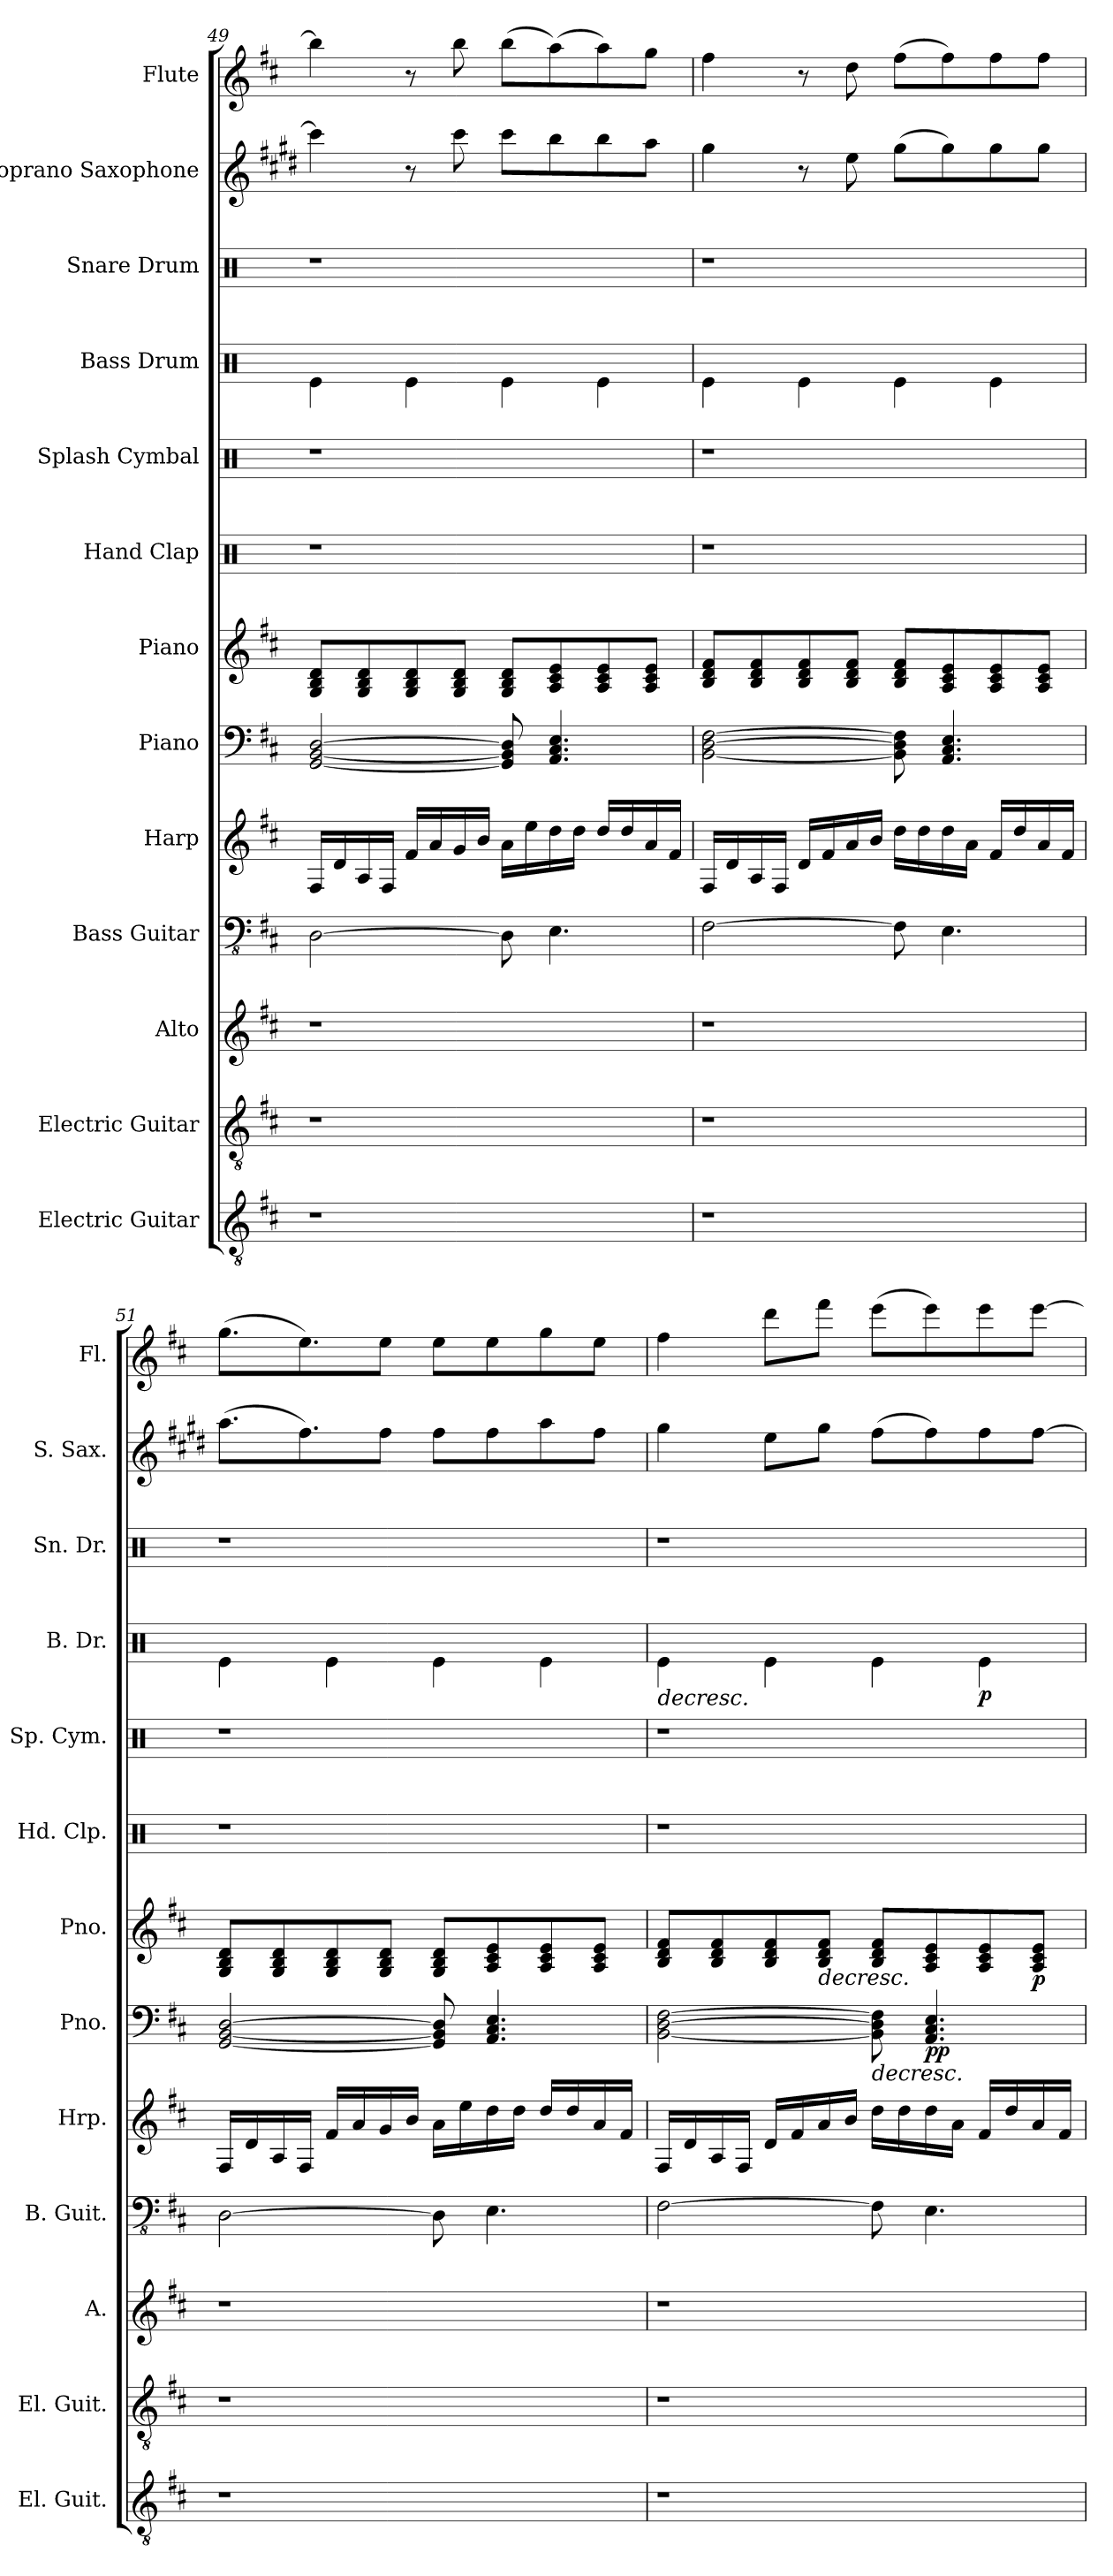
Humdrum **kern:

**kern	**kern	**kern	**kern	**kern	**kern	**dynam	**kern	**dynam	**kern	**kern	**kern	**dynam	**kern	**kern	**kern
*part13	*part12	*part11	*part10	*part9	*part8	*part8	*part7	*part7	*part6	*part5	*part4	*part4	*part3	*part2	*part1
*staff13	*staff12	*staff11	*staff10	*staff9	*staff8	*staff8	*staff7	*staff7	*staff6	*staff5	*staff4	*staff4	*staff3	*staff2	*staff1
*I"Electric Guitar	*I"Electric Guitar	*I"Alto	*I"Bass Guitar	*I"Harp	*I"Piano	*	*I"Piano	*	*I"Hand Clap	*I"Splash Cymbal	*I"Bass Drum	*	*I"Snare Drum	*I"Soprano Saxophone	*I"Flute
*I'El. Guit.	*I'El. Guit.	*I'A.	*I'B. Guit.	*I'Hrp.	*I'Pno.	*	*I'Pno.	*	*I'Hd. Clp.	*I'Sp. Cym.	*I'B. Dr.	*	*I'Sn. Dr.	*I'S. Sax.	*I'Fl.
*clefGv2	*clefGv2	*clefG2	*clefFv4	*clefG2	*clefF4	*	*clefG2	*	*clefX	*clefX	*clefX	*	*clefX	*clefG2	*clefG2
*	*	*	*	*	*	*	*	*	*	*	*	*	*	*ITrd1c2	*
*k[f#c#]	*k[f#c#]	*k[f#c#]	*k[f#c#]	*k[f#c#]	*k[f#c#]	*	*k[f#c#]	*	*k[]	*k[]	*k[]	*	*k[]	*k[f#c#]	*k[f#c#]
=49	=49	=49	=49	=49	=49	=49	=49	=49	=49	=49	=49	=49	=49	=49	=49
1r	1r	1r	[2DD\	16F#/LL	[2GG/ [2BB/ [2D/	.	8G/ 8B/ 8d/L	.	1r	1r	4Re\	.	1r	4bb\]	4bb\]
.	.	.	.	16d/	.	.	.	.	.	.	.	.	.	.	.
.	.	.	.	16A/	.	.	8G/ 8B/ 8d/	.	.	.	.	.	.	.	.
.	.	.	.	16F#/JJ	.	.	.	.	.	.	.	.	.	.	.
.	.	.	.	16f#/LL	.	.	8G/ 8B/ 8d/	.	.	.	4Re\	.	.	8r	8r
.	.	.	.	16a/	.	.	.	.	.	.	.	.	.	.	.
.	.	.	.	16g/	.	.	8G/ 8B/ 8d/J	.	.	.	.	.	.	8bb\	8bb\
.	.	.	.	16b/JJ	.	.	.	.	.	.	.	.	.	.	.
.	.	.	8DD\]	16a\LL	8GG/] 8BB/] 8D/]	.	8G/ 8B/ 8d/L	.	.	.	4Re\	.	.	8bb\L	(8bb\L
.	.	.	.	16ee\	.	.	.	.	.	.	.	.	.	.	.
.	.	.	4.EE\	16dd\	4.AA/ 4.C#/ 4.E/	.	8A/ 8c#/ 8e/	.	.	.	.	.	.	8aa\	(8aa\)
.	.	.	.	16dd\JJ	.	.	.	.	.	.	.	.	.	.	.
.	.	.	.	16dd/LL	.	.	8A/ 8c#/ 8e/	.	.	.	4Re\	.	.	8aa\	8aa\)
.	.	.	.	16dd/	.	.	.	.	.	.	.	.	.	.	.
.	.	.	.	16a/	.	.	8A/ 8c#/ 8e/J	.	.	.	.	.	.	8gg\J	8gg\J
.	.	.	.	16f#/JJ	.	.	.	.	.	.	.	.	.	.	.
!!LO:PB:g=z
=50	=50	=50	=50	=50	=50	=50	=50	=50	=50	=50	=50	=50	=50	=50	=50
1r	1r	1r	[2FF#\	16F#/LL	[2BB\ [2D\ [2F#\	.	8B/ 8d/ 8f#/L	.	1r	1r	4Re\	.	1r	4ff#\	4ff#\
.	.	.	.	16d/	.	.	.	.	.	.	.	.	.	.	.
.	.	.	.	16A/	.	.	8B/ 8d/ 8f#/	.	.	.	.	.	.	.	.
.	.	.	.	16F#/JJ	.	.	.	.	.	.	.	.	.	.	.
.	.	.	.	16d/LL	.	.	8B/ 8d/ 8f#/	.	.	.	4Re\	.	.	8r	8r
.	.	.	.	16f#/	.	.	.	.	.	.	.	.	.	.	.
.	.	.	.	16a/	.	.	8B/ 8d/ 8f#/J	.	.	.	.	.	.	8dd\	8dd\
.	.	.	.	16b/JJ	.	.	.	.	.	.	.	.	.	.	.
.	.	.	8FF#\]	16dd\LL	8BB\] 8D\] 8F#\]	.	8B/ 8d/ 8f#/L	.	.	.	4Re\	.	.	(8ff#\L	(8ff#\L
.	.	.	.	16dd\	.	.	.	.	.	.	.	.	.	.	.
.	.	.	4.EE\	16dd\	4.AA/ 4.C#/ 4.E/	.	8A/ 8c#/ 8e/	.	.	.	.	.	.	8ff#\)	8ff#\)
.	.	.	.	16a\JJ	.	.	.	.	.	.	.	.	.	.	.
.	.	.	.	16f#/LL	.	.	8A/ 8c#/ 8e/	.	.	.	4Re\	.	.	8ff#\	8ff#\
.	.	.	.	16dd/	.	.	.	.	.	.	.	.	.	.	.
.	.	.	.	16a/	.	.	8A/ 8c#/ 8e/J	.	.	.	.	.	.	8ff#\J	8ff#\J
.	.	.	.	16f#/JJ	.	.	.	.	.	.	.	.	.	.	.
=51	=51	=51	=51	=51	=51	=51	=51	=51	=51	=51	=51	=51	=51	=51	=51
1r	1r	1r	[2DD\	16F#/LL	[2GG/ [2BB/ [2D/	.	8G/ 8B/ 8d/L	.	1r	1r	4Re\	.	1r	(8.gg\L	(8.gg\L
.	.	.	.	16d/	.	.	.	.	.	.	.	.	.	.	.
.	.	.	.	16A/	.	.	8G/ 8B/ 8d/	.	.	.	.	.	.	.	.
.	.	.	.	16F#/JJ	.	.	.	.	.	.	.	.	.	8.ee\)	8.ee\)
.	.	.	.	16f#/LL	.	.	8G/ 8B/ 8d/	.	.	.	4Re\	.	.	.	.
.	.	.	.	16a/	.	.	.	.	.	.	.	.	.	.	.
.	.	.	.	16g/	.	.	8G/ 8B/ 8d/J	.	.	.	.	.	.	8ee\J	8ee\J
.	.	.	.	16b/JJ	.	.	.	.	.	.	.	.	.	.	.
.	.	.	8DD\]	16a\LL	8GG/] 8BB/] 8D/]	.	8G/ 8B/ 8d/L	.	.	.	4Re\	.	.	8ee\L	8ee\L
.	.	.	.	16ee\	.	.	.	.	.	.	.	.	.	.	.
.	.	.	4.EE\	16dd\	4.AA/ 4.C#/ 4.E/	.	8A/ 8c#/ 8e/	.	.	.	.	.	.	8ee\	8ee\
.	.	.	.	16dd\JJ	.	.	.	.	.	.	.	.	.	.	.
.	.	.	.	16dd/LL	.	.	8A/ 8c#/ 8e/	.	.	.	4Re\	.	.	8gg\	8gg\
.	.	.	.	16dd/	.	.	.	.	.	.	.	.	.	.	.
.	.	.	.	16a/	.	.	8A/ 8c#/ 8e/J	.	.	.	.	.	.	8ee\J	8ee\J
.	.	.	.	16f#/JJ	.	.	.	.	.	.	.	.	.	.	.
=52	=52	=52	=52	=52	=52	=52	=52	=52	=52	=52	=52	=52	=52	=52	=52
!	!	!	!	!	!	!	!	!	!	!	!	!LO:HP:b	!	!	!
1r	1r	1r	[2FF#\	16F#/LL	[2BB\ [2D\ [2F#\	.	8B/ 8d/ 8f#/L	.	1r	1r	4Re\	>	1r	4ff#\	4ff#\
.	.	.	.	16d/	.	.	.	.	.	.	.	.	.	.	.
.	.	.	.	16A/	.	.	8B/ 8d/ 8f#/	.	.	.	.	.	.	.	.
.	.	.	.	16F#/JJ	.	.	.	.	.	.	.	.	.	.	.
.	.	.	.	16d/LL	.	.	8B/ 8d/ 8f#/	.	.	.	4Re\	.	.	8dd\L	8ddd\L
.	.	.	.	16f#/	.	.	.	.	.	.	.	.	.	.	.
!	!	!	!	!	!	!	!	!LO:HP:b	!	!	!	!	!	!	!
.	.	.	.	16a/	.	.	8B/ 8d/ 8f#/J	>	.	.	.	.	.	8ff#\J	8fff#\J
.	.	.	.	16b/JJ	.	.	.	.	.	.	.	.	.	.	.
!	!	!	!	!	!	!LO:HP:b	!	!	!	!	!	!	!	!	!
.	.	.	8FF#\]	16dd\LL	8BB\] 8D\] 8F#\]	>	8B/ 8d/ 8f#/L	.	.	.	4Re\	.	.	(8ee\L	(8eee\L
.	.	.	.	16dd\	.	.	.	.	.	.	.	.	.	.	.
!	!	!	!	!	!	!LO:DY:b	!	!	!	!	!	!	!	!	!
.	.	.	4.EE\	16dd\	4.AA/ 4.C#/ 4.E/	pp	8A/ 8c#/ 8e/	.	.	.	.	.	.	8ee\)	8eee\)
.	.	.	.	16a\JJ	.	.	.	.	.	.	.	.	.	.	.
!	!	!	!	!	!	!	!	!	!	!	!	!LO:DY:b	!	!	!
.	.	.	.	16f#/LL	.	.	8A/ 8c#/ 8e/	.	.	.	4Re\	p	.	8ee\	8eee\
.	.	.	.	16dd/	.	.	.	.	.	.	.	.	.	.	.
!	!	!	!	!	!	!	!	!LO:DY:b	!	!	!	!	!	!	!
.	.	.	.	16a/	.	.	8A/ 8c#/ 8e/J	p	.	.	.	.	.	[8ee\J	[8eee\J
.	.	.	.	16f#/JJ	.	.	.	.	.	.	.	.	.	.	.
.	.	.	.	.	.	]	.	]	.	.	.	]	.	.	.
=	=	=	=	=	=	=	=	=	=	=	=	=	=	=	=
*-	*-	*-	*-	*-	*-	*-	*-	*-	*-	*-	*-	*-	*-	*-	*-
